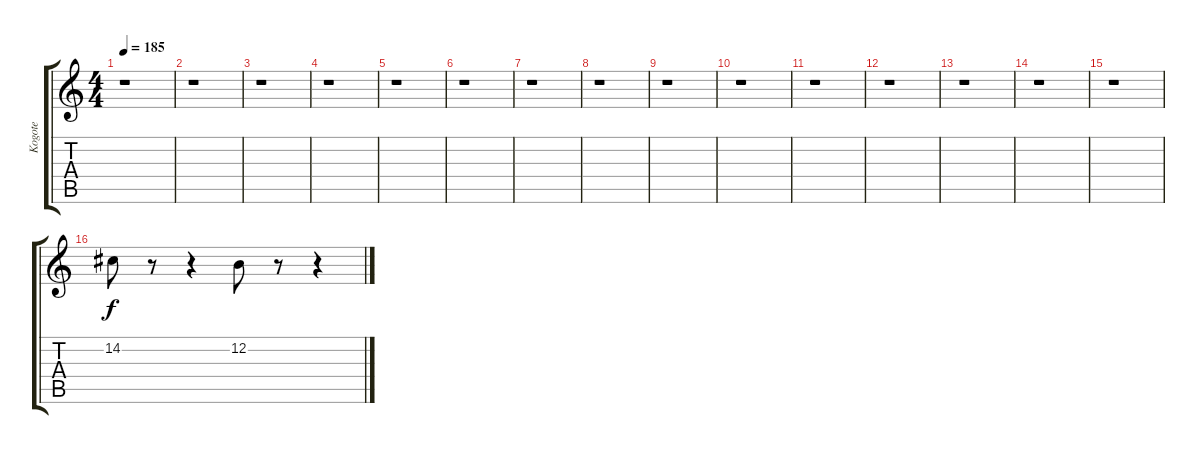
\track ("Kogote" "Kogote") {instrument drawbarorgan}
\staff {score tabs}
\tuning (E4 B3 G3 D3 A2 E2) {hide}
\ts (4 4)
\tempo 185
\clef g2
\ks c
r.1{dy f} |
r.1 |
r.1 |
r.1 |
r.1 |
r.1 |
r.1 |
r.1 |
r.1 |
r.1 |
r.1 |
r.1 |
r.1 |
r.1 |
r.1 |
14.2.8 r.8 r.4 12.2.8 r.8 r.4
